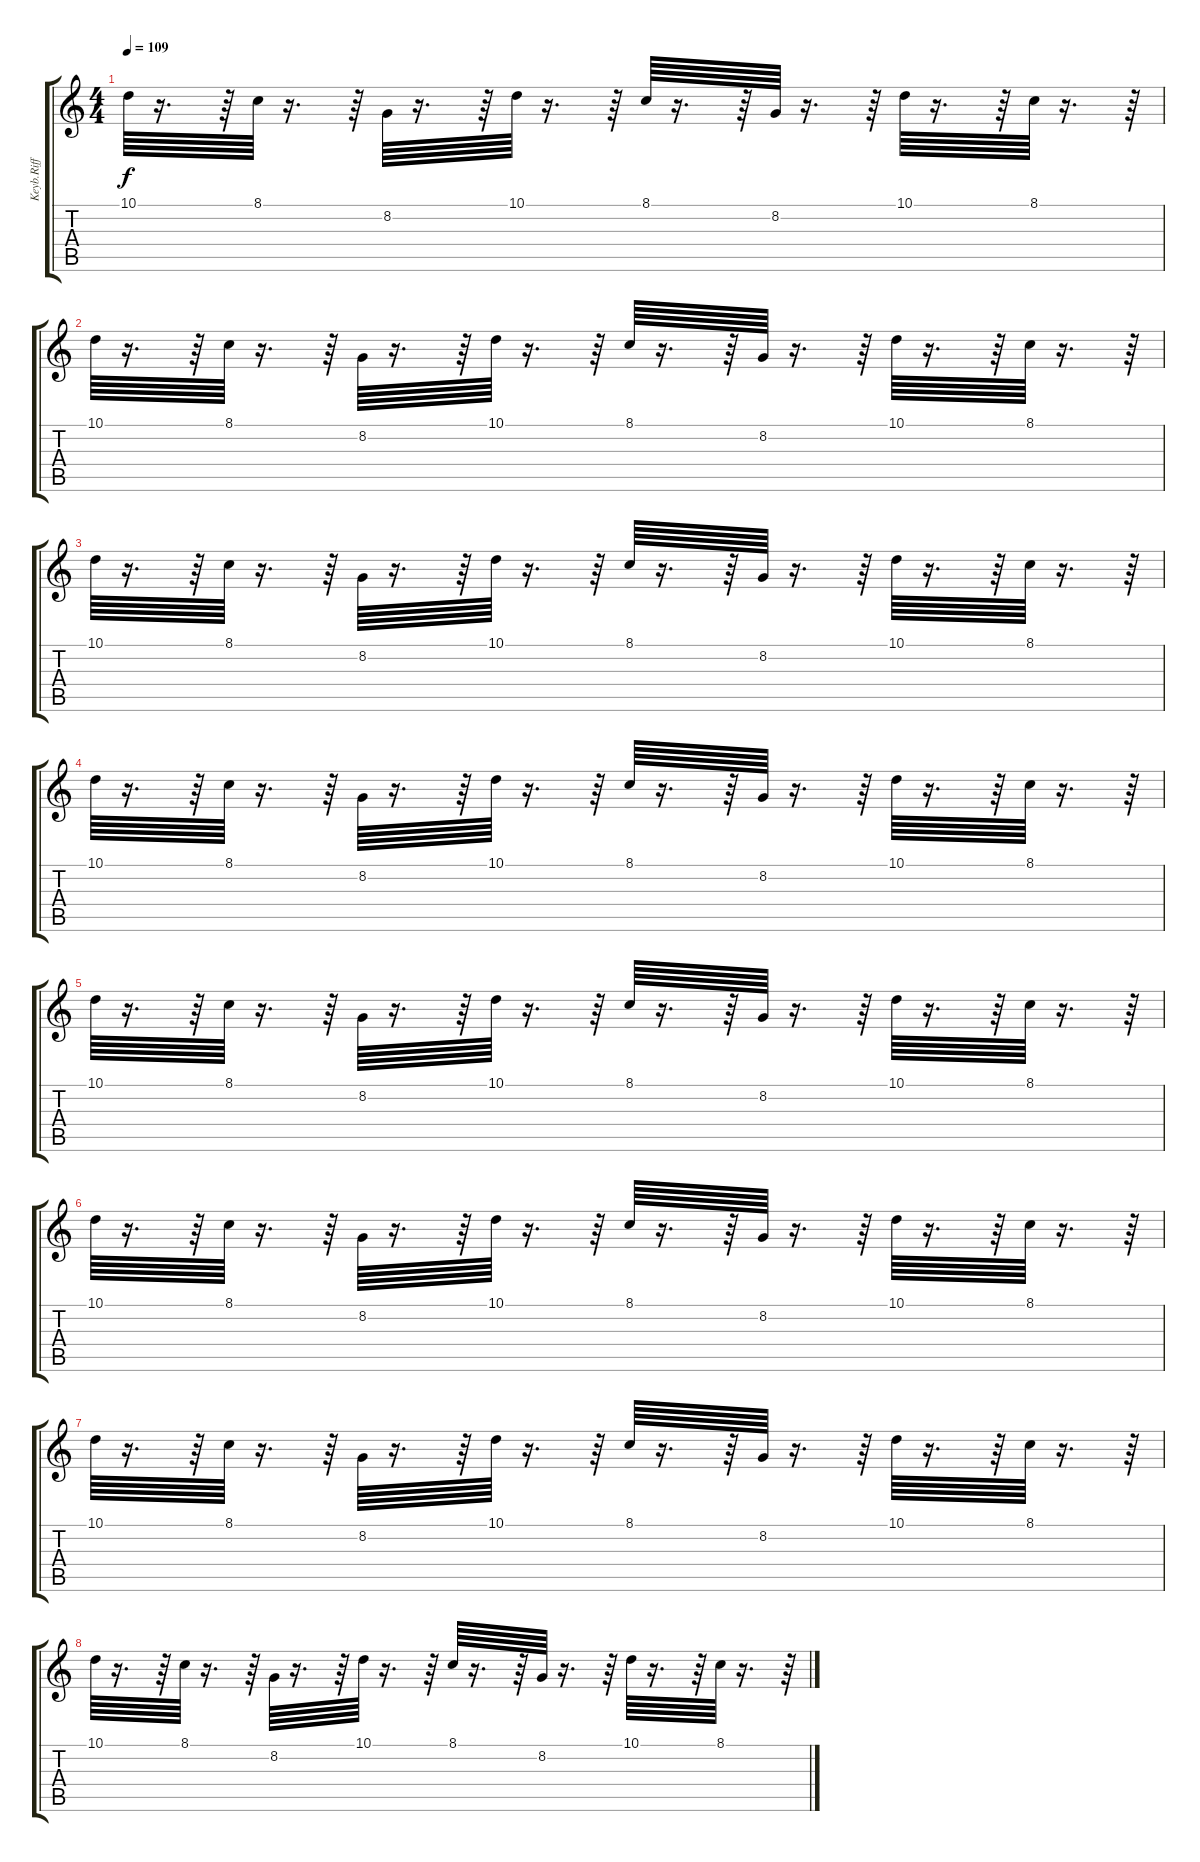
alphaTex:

\track ("Keyb.Riff" "Keyb.Riff") {instrument fx4atmosphere}
\staff {score tabs}
\tuning (E4 B3 G3 D3 A2 E2) {hide}
\ts (4 4)
\tempo 109
\clef g2
\ks c
10.1.64{dy f} r.16{d} r.64 8.1.64 r.16{d} r.64 8.2.64 r.16{d} r.64 10.1.64 r.16{d} r.64 8.1.64 r.16{d} r.64 8.2.64 r.16{d} r.64 10.1.64 r.16{d} r.64 8.1.64 r.16{d} r.64 |
10.1.64 r.16{d} r.64 8.1.64 r.16{d} r.64 8.2.64 r.16{d} r.64 10.1.64 r.16{d} r.64 8.1.64 r.16{d} r.64 8.2.64 r.16{d} r.64 10.1.64 r.16{d} r.64 8.1.64 r.16{d} r.64 |
10.1.64 r.16{d} r.64 8.1.64 r.16{d} r.64 8.2.64 r.16{d} r.64 10.1.64 r.16{d} r.64 8.1.64 r.16{d} r.64 8.2.64 r.16{d} r.64 10.1.64 r.16{d} r.64 8.1.64 r.16{d} r.64 |
10.1.64 r.16{d} r.64 8.1.64 r.16{d} r.64 8.2.64 r.16{d} r.64 10.1.64 r.16{d} r.64 8.1.64 r.16{d} r.64 8.2.64 r.16{d} r.64 10.1.64 r.16{d} r.64 8.1.64 r.16{d} r.64 |
10.1.64 r.16{d} r.64 8.1.64 r.16{d} r.64 8.2.64 r.16{d} r.64 10.1.64 r.16{d} r.64 8.1.64 r.16{d} r.64 8.2.64 r.16{d} r.64 10.1.64 r.16{d} r.64 8.1.64 r.16{d} r.64 |
10.1.64 r.16{d} r.64 8.1.64 r.16{d} r.64 8.2.64 r.16{d} r.64 10.1.64 r.16{d} r.64 8.1.64 r.16{d} r.64 8.2.64 r.16{d} r.64 10.1.64 r.16{d} r.64 8.1.64 r.16{d} r.64 |
10.1.64 r.16{d} r.64 8.1.64 r.16{d} r.64 8.2.64 r.16{d} r.64 10.1.64 r.16{d} r.64 8.1.64 r.16{d} r.64 8.2.64 r.16{d} r.64 10.1.64 r.16{d} r.64 8.1.64 r.16{d} r.64 |
10.1.64 r.16{d} r.64 8.1.64 r.16{d} r.64 8.2.64 r.16{d} r.64 10.1.64 r.16{d} r.64 8.1.64 r.16{d} r.64 8.2.64 r.16{d} r.64 10.1.64 r.16{d} r.64 8.1.64 r.16{d} r.64
